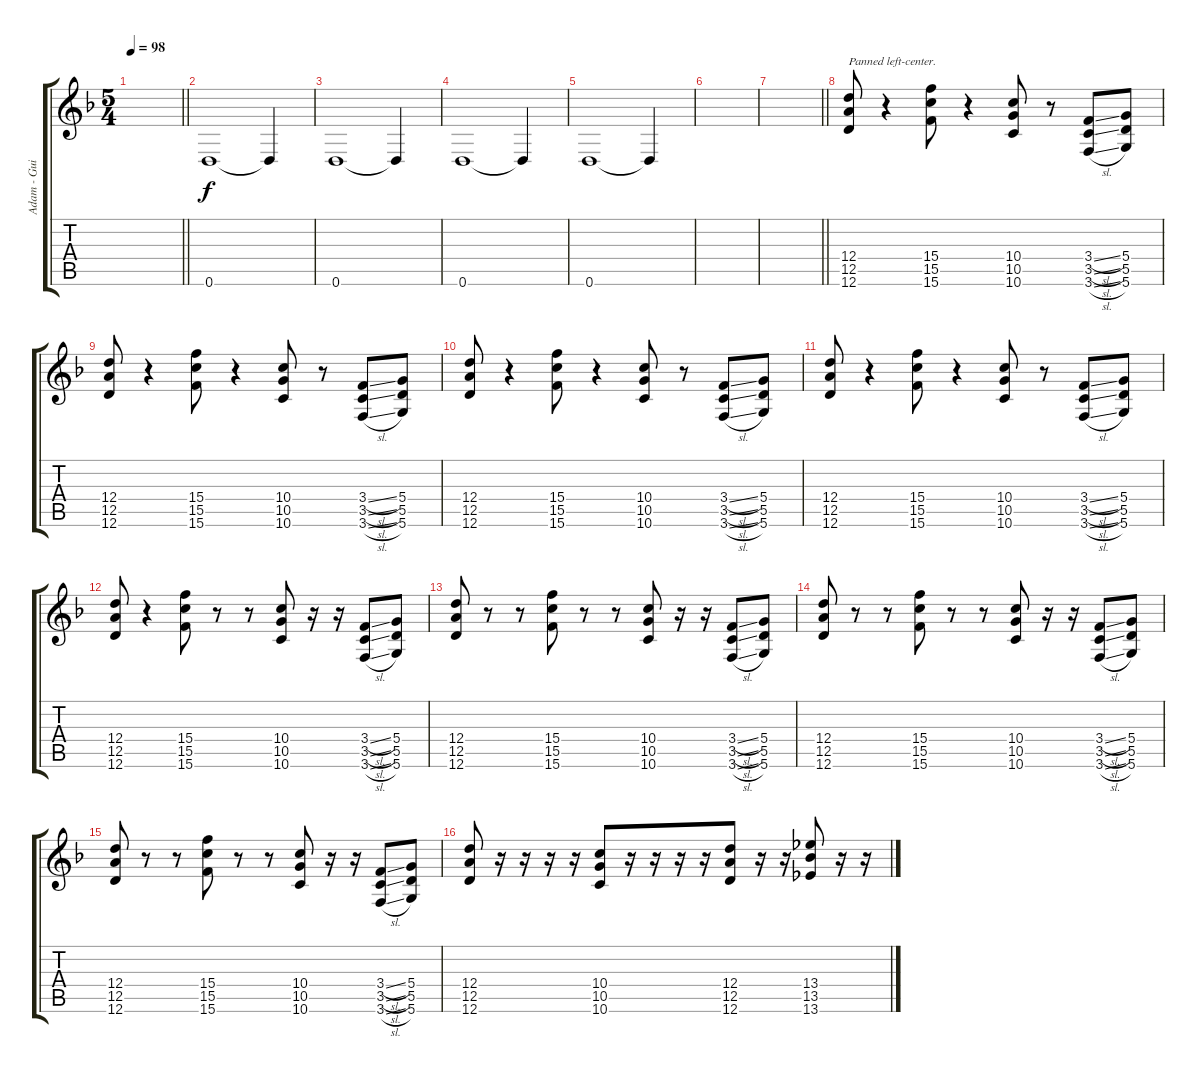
\track ("Adam - Guitar" "Adam - Gui") {instrument distortionguitar}
\staff {score tabs}
\tuning (E4 B3 G3 D3 A2 D2) {hide}
\ts (5 4)
\tempo 98
\clef g2
\barLineRight lightlight
\ks dminor
|
0.6.1 0.6{t}.4 |
0.6.1 0.6{t}.4 |
0.6.1 0.6{t}.4 |
0.6.1 0.6{t}.4 |
|
\barLineRight lightlight
|
(12.4 12.5 12.6).8{txt "Panned left-center." volume 8} r.4{beam split} (15.4 15.5 15.6).8 r.4 (10.4 10.5 10.6).8 r.8 (3.4{sl} 3.5{sl} 3.6{sl}).8 (5.4 5.5 5.6).8 |
(12.4 12.5 12.6).8 r.4{beam split} (15.4 15.5 15.6).8 r.4 (10.4 10.5 10.6).8 r.8 (3.4{sl} 3.5{sl} 3.6{sl}).8 (5.4 5.5 5.6).8 |
(12.4 12.5 12.6).8 r.4{beam split} (15.4 15.5 15.6).8 r.4 (10.4 10.5 10.6).8 r.8 (3.4{sl} 3.5{sl} 3.6{sl}).8 (5.4 5.5 5.6).8 |
(12.4 12.5 12.6).8 r.4{beam split} (15.4 15.5 15.6).8 r.4 (10.4 10.5 10.6).8 r.8 (3.4{sl} 3.5{sl} 3.6{sl}).8 (5.4 5.5 5.6).8 |
(12.4 12.5 12.6).8 r.4{beam split} (15.4 15.5 15.6).8 r.8 r.8 (10.4 10.5 10.6).8 r.16 r.16 (3.4{sl} 3.5{sl} 3.6{sl}).8 (5.4 5.5 5.6).8 |
(12.4 12.5 12.6).8 r.8 r.8{beam split} (15.4 15.5 15.6).8 r.8 r.8 (10.4 10.5 10.6).8 r.16 r.16 (3.4{sl} 3.5{sl} 3.6{sl}).8 (5.4 5.5 5.6).8 |
(12.4 12.5 12.6).8 r.8 r.8{beam split} (15.4 15.5 15.6).8 r.8 r.8 (10.4 10.5 10.6).8 r.16 r.16 (3.4{sl} 3.5{sl} 3.6{sl}).8 (5.4 5.5 5.6).8 |
(12.4 12.5 12.6).8 r.8 r.8{beam split} (15.4 15.5 15.6).8 r.8 r.8 (10.4 10.5 10.6).8 r.16 r.16 (3.4{sl} 3.5{sl} 3.6{sl}).8 (5.4 5.5 5.6).8 |
(12.4 12.5 12.6).8 r.16 r.16{beam merge} r.16 r.16{beam split} (10.4 10.5 10.6).8{beam merge} r.16 r.16 r.16 r.16 (12.4 12.5 12.6).8 r.16 r.16 (13.4 13.5 13.6).8 r.16 r.16
